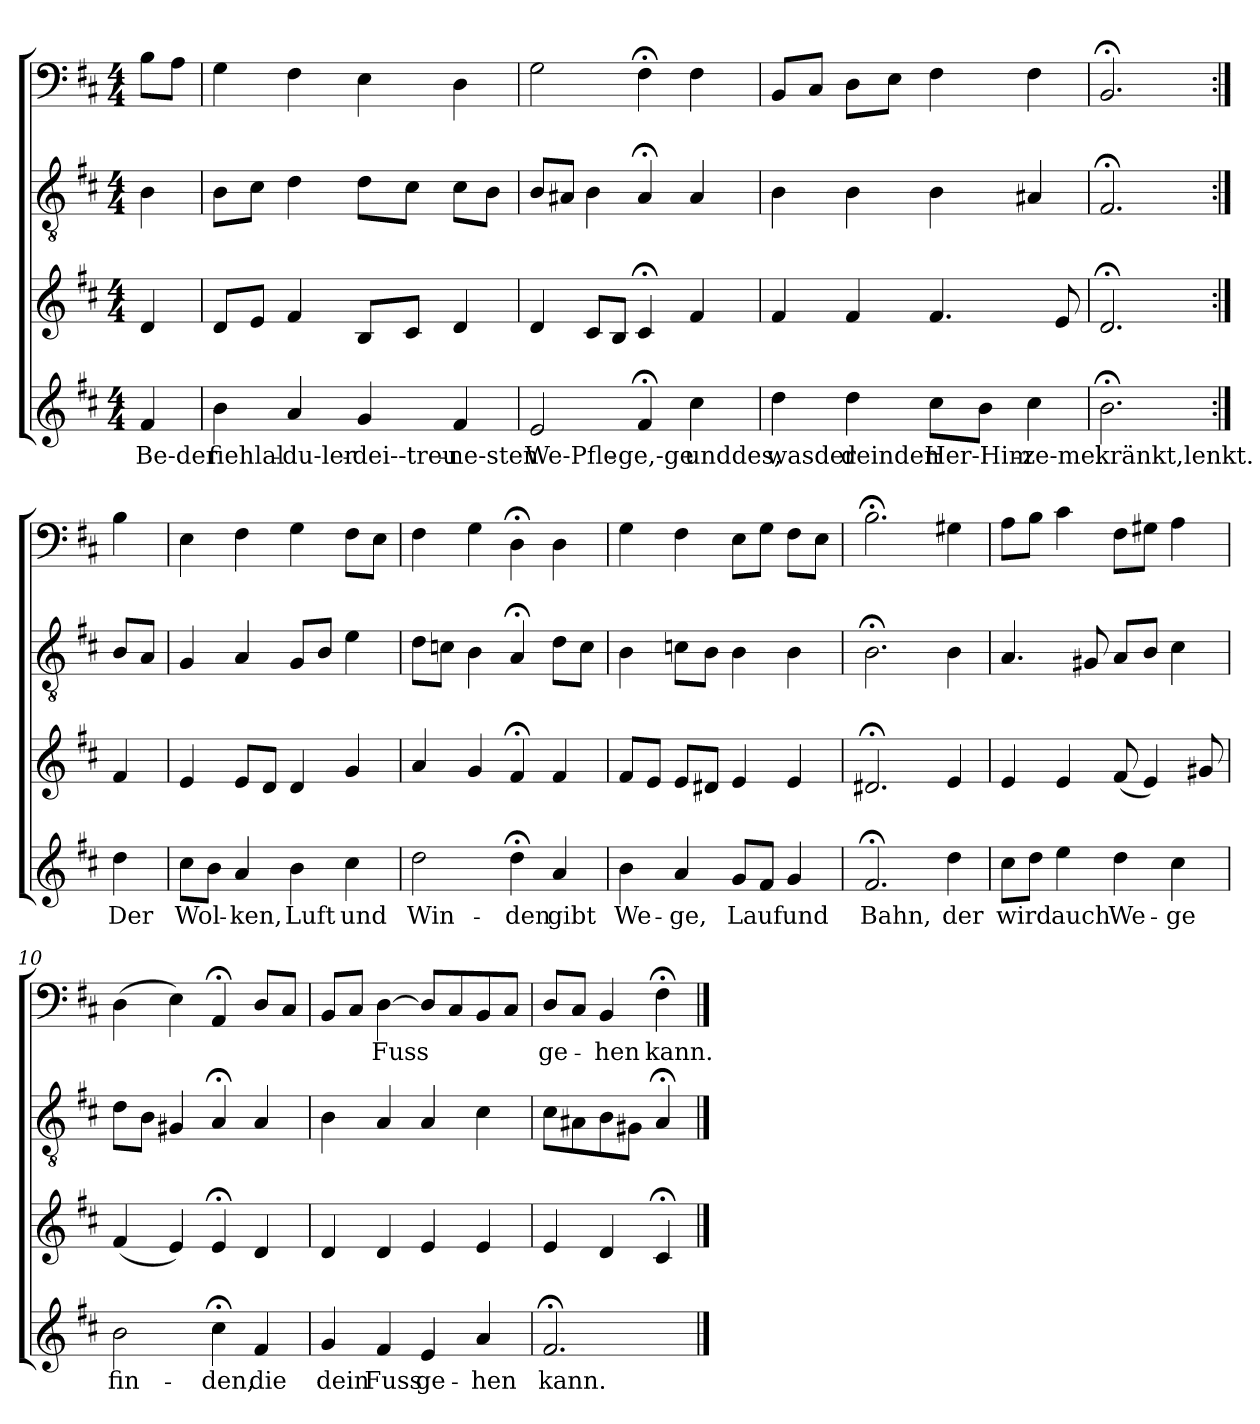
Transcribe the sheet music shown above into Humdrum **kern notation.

**kern	**text	**kern	**kern	**kern	**text
*part4	*part4	*part3	*part2	*part1	*part1
*staff4	*staff4	*staff3	*staff2	*staff1	*staff1
*clefG2	*	*clefG2	*clefGv2	*clefF4	*
*k[f#c#]	*	*k[f#c#]	*k[f#c#]	*k[f#c#]	*
*b:	*	*b:	*b:	*b:	*
*M4/4	*	*M4/4	*M4/4	*M4/4	*
=	=	=	=	=	=
4f#/	Be-der	4d/	4B\	8B\L	.
.	.	.	.	8A\J	.
=1	=1	=1	=1	=1	=1
4b\	-fiehlal-	8d/L	8B\L	4G\	.
.	.	8e/J	8c#\J	.	.
4a/	du-ler-	4f#/	4d\	4F#\	.
4g/	dei--treu-	8B/L	8d\L	4E\	.
.	.	8c#/J	8c#\J	.	.
4f#/	-ne-sten	4d/	8c#\L	4D\	.
.	.	.	8B\J	.	.
=2	=2	=2	=2	=2	=2
2e/	We-Pfle-	4d/	8B/L	2G\	.
.	.	.	8A#X/J	.	.
.	.	8c#/L	4B\	.	.
.	.	8B/J	.	.	.
4f#;</	-ge,-ge	4c#;</	4A#;</	4F#;<\	.
4cc#\	unddes,	4f#/	4A#/	4F#\	.
=3	=3	=3	=3	=3	=3
4dd\	wasder	4f#/	4B\	8BB/L	.
.	.	.	.	8C#/J	.
4dd\	deinden	4f#/	4B\	8D\L	.
.	.	.	.	8E\J	.
8cc#\L	Her-Him-	4.f#/	4B\	4F#\	.
8b\J	.	.	.	.	.
4cc#\	-ze-mel	.	4A#X/	4F#\	.
.	.	8e/	.	.	.
=4	=4	=4	=4	=4	=4
2.b;<\	kränkt,lenkt.	2.d;</	2.F#;</	2.BB;</	.
=:|!	=:|!	=:|!	=:|!	=:|!	=:|!
4dd\	Der	4f#/	8B/L	4B\	.
.	.	.	8A/J	.	.
=5	=5	=5	=5	=5	=5
8cc#\L	Wol-	4e/	4G/	4E\	.
8b\J	.	.	.	.	.
4a/	-ken,	8e/L	4A/	4F#\	.
.	.	8d/J	.	.	.
4b\	Luft	4d/	8G/L	4G\	.
.	.	.	8B/J	.	.
4cc#\	und	4g/	4e\	8F#\L	.
.	.	.	.	8E\J	.
=6	=6	=6	=6	=6	=6
2dd\	Win-	4a/	8d\L	4F#\	.
.	.	.	8cn\J	.	.
.	.	4g/	4B\	4G\	.
4dd;<\	-den	4f#;</	4A;</	4D;<\	.
4a/	gibt	4f#/	8d\L	4D\	.
.	.	.	8c\J	.	.
=7	=7	=7	=7	=7	=7
4b\	We-	8f#/L	4B\	4G\	.
.	.	8e/J	.	.	.
4a/	-ge,	8e/L	8cn\L	4F#\	.
.	.	8d#X/J	8B\J	.	.
8g/L	Lauf	4e/	4B\	8E\L	.
8f#/J	.	.	.	8G\J	.
4g/	und	4e/	4B\	8F#\L	.
.	.	.	.	8E\J	.
=8	=8	=8	=8	=8	=8
2.f#;</	Bahn,	2.d#X;</	2.B;<\	2.B;<\	.
4dd\	der	4e/	4B\	4G#X\	.
=9	=9	=9	=9	=9	=9
8cc#\L	wird	4e/	4.A/	8A\L	.
8dd\J	.	.	.	8B\J	.
4ee\	auch	4e/	.	4c#\	.
.	.	.	8G#X/	.	.
4dd\	We-	(8f#/	8A/L	8F#\L	.
.	.	4e/)	8B/J	8G#X\J	.
4cc#\	-ge	.	4c#\	4A\	.
.	.	8g#X/	.	.	.
=10	=10	=10	=10	=10	=10
2b\	fin-	(4f#/	8d\L	(4D\	.
.	.	.	8B\J	.	.
.	.	4e/)	4G#X/	4E\)	.
4cc#;<\	-den,	4e;</	4A;</	4AA;</	.
4f#/	die	4d/	4A/	8D/L	.
.	.	.	.	8C#/J	.
=11	=11	=11	=11	=11	=11
4g/	dein	4d/	4B\	8BB/L	.
.	.	.	.	8C#/J	.
4f#/	Fuss	4d/	4A/	[4D\	Fuss
4e/	ge-	4e/	4A/	8D/L]	.
.	.	.	.	8C#/	.
4a/	-hen	4e/	4c#\	8BB/	.
.	.	.	.	8C#/J	.
=12	=12	=12	=12	=12	=12
2.f#;</	kann.	4e/	8c#\L	8D/L	ge-
.	.	.	8A#X\	8C#/J	.
.	.	4d/	8B\	4BB/	-hen
.	.	.	8G#X\J	.	.
.	.	4c#;</	4A#;</	4F#;<\	kann.
==	==	==	==	==	==
*-	*-	*-	*-	*-	*-
